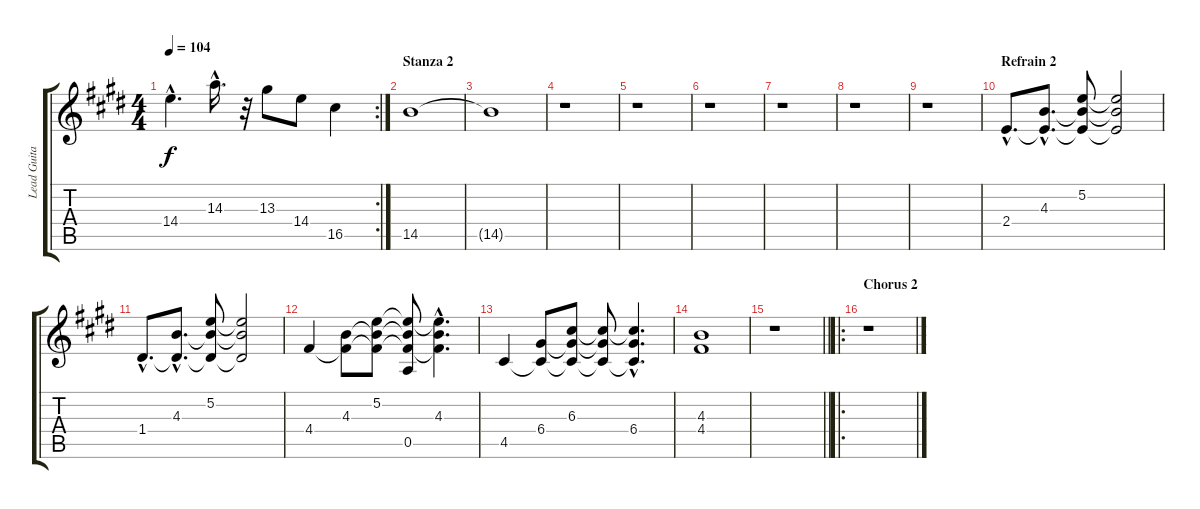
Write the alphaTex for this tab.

\track ("Lead Guitar" "Lead Guita") {instrument overdrivenguitar}
\staff {score tabs}
\tuning (E4 B3 G3 D3 A2 E2) {hide}
\rc 2
\ts (4 4)
\tempo 104
\clef g2
\ks e
14.4{hac t}.4{d dy f} 14.3{hac}.16{d} r.32 13.3.8 14.4.8 16.5.4 |
\section ("" "Stanza 2")
14.5.1 |
14.5{t}.1 |
r.1 |
r.1 |
r.1 |
r.1 |
r.1 |
r.1 |
\section ("" "Refrain 2")
2.4{hac}.8{d volume 12 balance 16 instrument electricguitarclean} (4.3{hac} 2.4{hac t}).8{d} (5.2 4.3{t} 2.4{t}).8 (5.2{t} 4.3{t} 2.4{t}).2 |
1.4{hac}.8{d balance 0} (4.3{hac} 1.4{hac t}).8{d} (5.2 4.3{t} 1.4{t}).8 (5.2{t} 4.3{t} 1.4{t}).2 |
4.4.4{volume 14 balance 8} (4.3 4.4{t}).8 (5.2 4.3{t} 4.4{t}).8 (5.2{t} 4.3{t} 4.4{t} 0.5).8 (5.2{hac t} 4.3{hac} 4.4{hac t}).4{d} |
4.5.4 (6.4 4.5{t}).8 (6.3 6.4{t} 4.5{t}).8 (6.3{t} 6.4{t} 4.5{t}).8 (6.3{hac t} 6.4{hac} 4.5{hac t}).4{d} |
(4.3 4.4).1 |
\barLineRight lightlight
r.1 |
\ro
\section ("" "Chorus 2")
r.1
